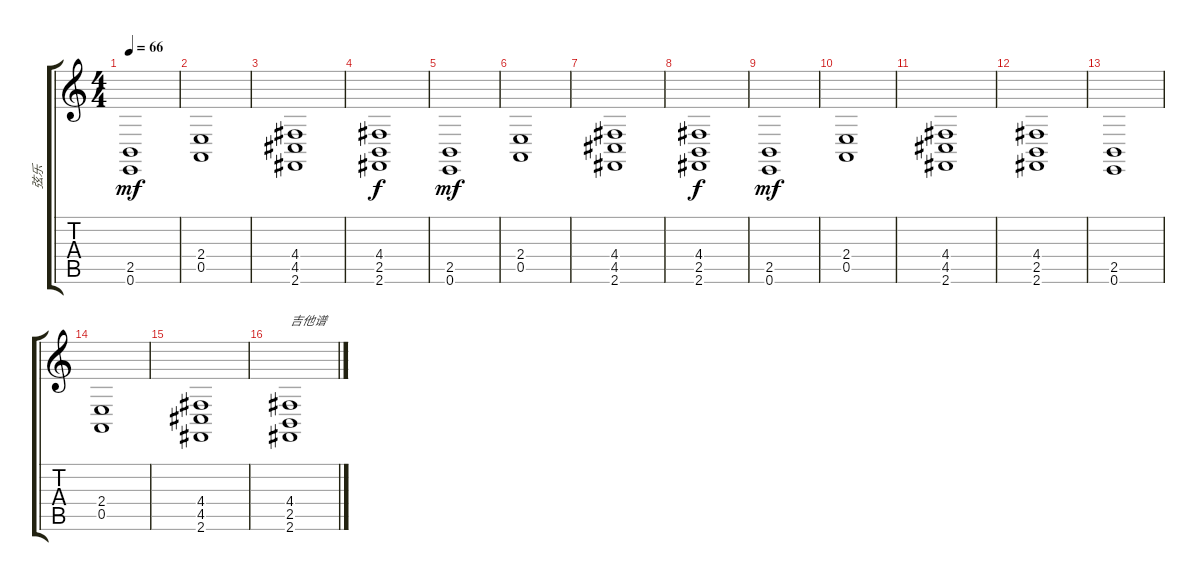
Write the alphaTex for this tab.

\track ("弦乐" "弦乐") {instrument stringensemble2}
\staff {score tabs}
\tuning (E4 B3 G3 D3 A2 E2) {hide}
\ts (4 4)
\tempo 66
\clef g2
\ks c
(2.5 0.6).1{dy mf} |
(2.4 0.5).1 |
(4.4 4.5 2.6).1 |
(4.4 2.5 2.6).1{dy f} |
(2.5 0.6).1{dy mf} |
(2.4 0.5).1 |
(4.4 4.5 2.6).1 |
(4.4 2.5 2.6).1{dy f} |
(2.5 0.6).1{dy mf} |
(2.4 0.5).1 |
(4.4 4.5 2.6).1 |
(4.4 2.5 2.6).1 |
(2.5 0.6).1 |
(2.4 0.5).1 |
(4.4 4.5 2.6).1 |
(4.4 2.5 2.6).1{txt "吉他谱"}
